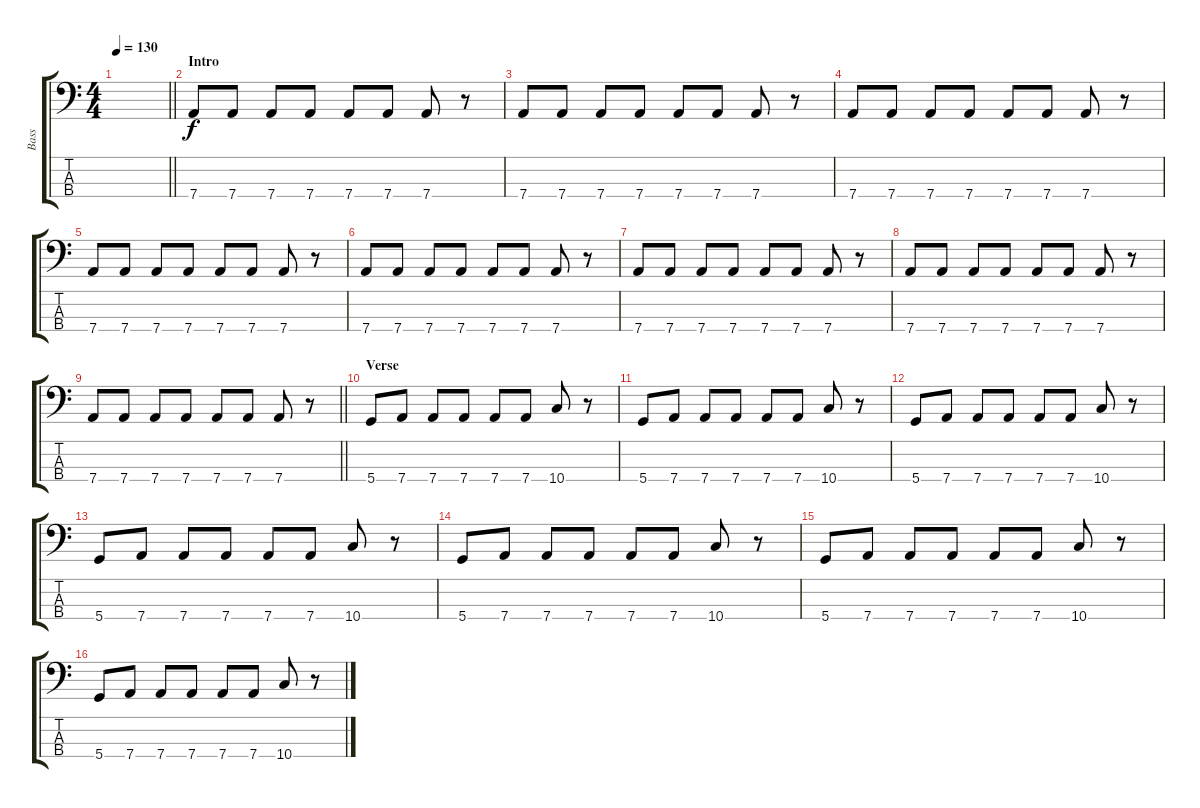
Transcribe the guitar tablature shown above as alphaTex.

\track ("Bass" "Bass") {instrument electricbassfinger}
\staff {score tabs}
\tuning (G2 D2 A1 D1) {hide}
\ts (4 4)
\tempo 130
\clef f4
\barLineRight lightlight
\ks c
|
\section ("" "Intro")
7.4.8 7.4.8 7.4.8 7.4.8 7.4.8 7.4.8 7.4.8 r.8 |
7.4.8 7.4.8 7.4.8 7.4.8 7.4.8 7.4.8 7.4.8 r.8 |
7.4.8 7.4.8 7.4.8 7.4.8 7.4.8 7.4.8 7.4.8 r.8 |
7.4.8 7.4.8 7.4.8 7.4.8 7.4.8 7.4.8 7.4.8 r.8 |
7.4.8 7.4.8 7.4.8 7.4.8 7.4.8 7.4.8 7.4.8 r.8 |
7.4.8 7.4.8 7.4.8 7.4.8 7.4.8 7.4.8 7.4.8 r.8 |
7.4.8 7.4.8 7.4.8 7.4.8 7.4.8 7.4.8 7.4.8 r.8 |
\barLineRight lightlight
7.4.8 7.4.8 7.4.8 7.4.8 7.4.8 7.4.8 7.4.8 r.8 |
\section ("" "Verse")
5.4.8 7.4.8 7.4.8 7.4.8 7.4.8 7.4.8 10.4.8 r.8 |
5.4.8 7.4.8 7.4.8 7.4.8 7.4.8 7.4.8 10.4.8 r.8 |
5.4.8 7.4.8 7.4.8 7.4.8 7.4.8 7.4.8 10.4.8 r.8 |
5.4.8 7.4.8 7.4.8 7.4.8 7.4.8 7.4.8 10.4.8 r.8 |
5.4.8 7.4.8 7.4.8 7.4.8 7.4.8 7.4.8 10.4.8 r.8 |
5.4.8 7.4.8 7.4.8 7.4.8 7.4.8 7.4.8 10.4.8 r.8 |
5.4.8 7.4.8 7.4.8 7.4.8 7.4.8 7.4.8 10.4.8 r.8
